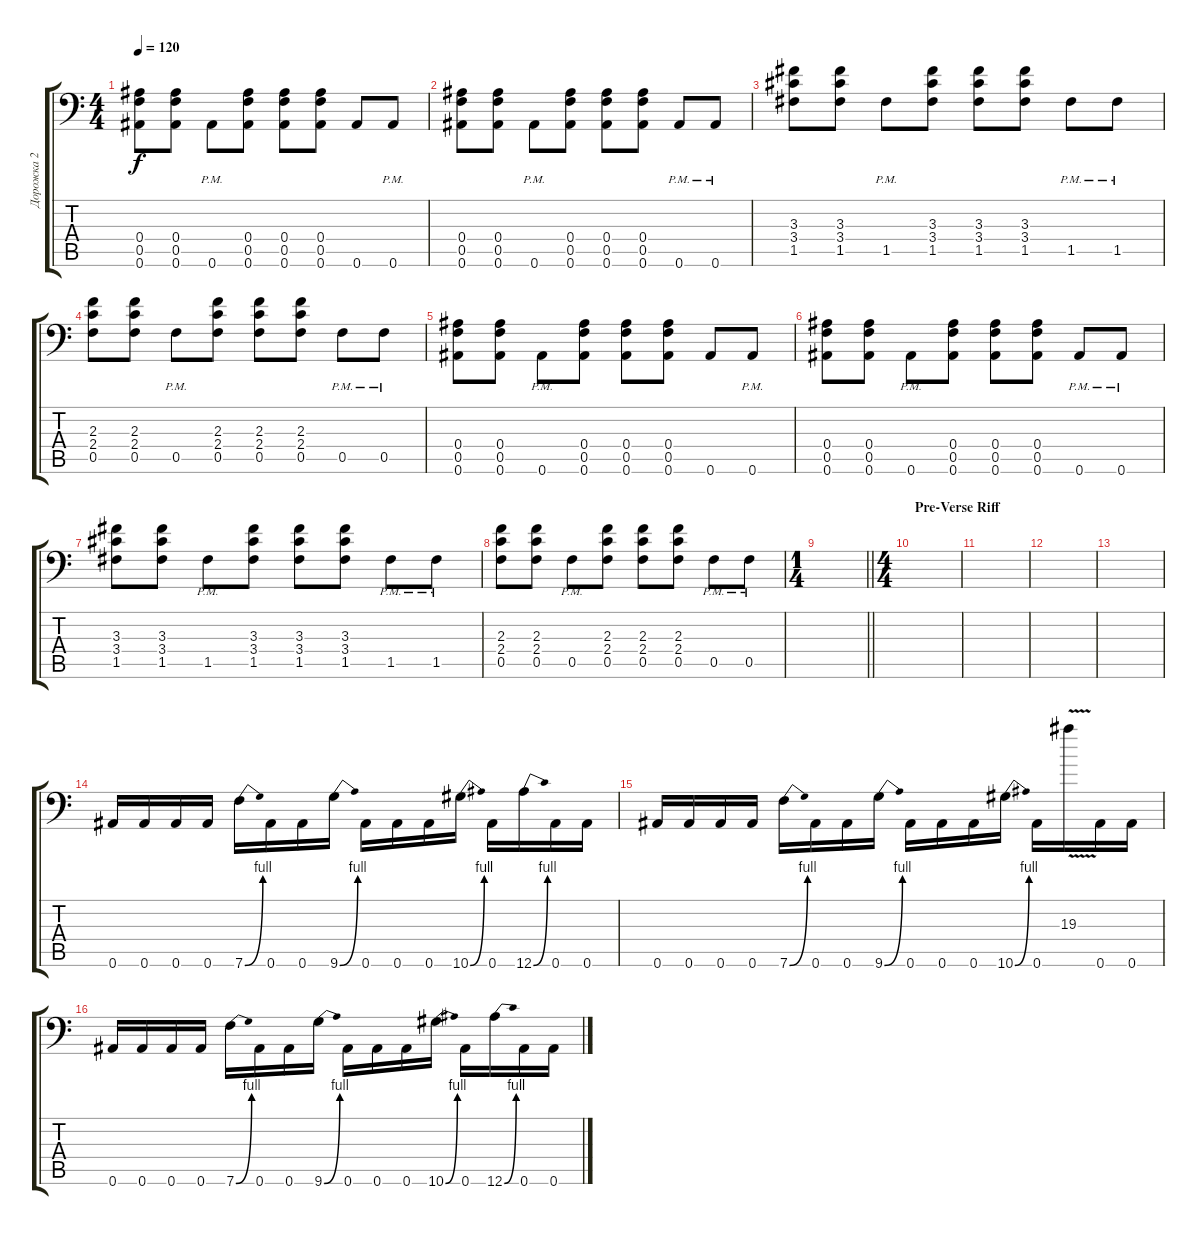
\track ("Дорожка 2" "Дорожка 2") {instrument distortionguitar}
\staff {score tabs}
\tuning (C4 G3 Eb3 Bb2 F2 Bb1) {hide}
\ts (4 4)
\tempo 120
\clef f4
\ks c
(0.4 0.5 0.6).8{dy f} (0.4 0.5 0.6).8 0.6{pm}.8 (0.4 0.5 0.6).8 (0.4 0.5 0.6).8 (0.4 0.5 0.6).8 0.6.8 0.6{pm}.8 |
(0.4 0.5 0.6).8 (0.4 0.5 0.6).8 0.6{pm}.8 (0.4 0.5 0.6).8 (0.4 0.5 0.6).8 (0.4 0.5 0.6).8 0.6{pm}.8 0.6{pm}.8 |
(3.3 3.4 1.5).8 (3.3 3.4 1.5).8 1.5{pm}.8 (3.3 3.4 1.5).8 (3.3 3.4 1.5).8 (3.3 3.4 1.5).8 1.5{pm}.8 1.5{pm}.8 |
(2.3 2.4 0.5).8 (2.3 2.4 0.5).8 0.5{pm}.8 (2.3 2.4 0.5).8 (2.3 2.4 0.5).8 (2.3 2.4 0.5).8 0.5{pm}.8 0.5{pm}.8 |
(0.4 0.5 0.6).8 (0.4 0.5 0.6).8 0.6{pm}.8 (0.4 0.5 0.6).8 (0.4 0.5 0.6).8 (0.4 0.5 0.6).8 0.6.8 0.6{pm}.8 |
(0.4 0.5 0.6).8 (0.4 0.5 0.6).8 0.6{pm}.8 (0.4 0.5 0.6).8 (0.4 0.5 0.6).8 (0.4 0.5 0.6).8 0.6{pm}.8 0.6{pm}.8 |
(3.3 3.4 1.5).8 (3.3 3.4 1.5).8 1.5{pm}.8 (3.3 3.4 1.5).8 (3.3 3.4 1.5).8 (3.3 3.4 1.5).8 1.5{pm}.8 1.5{pm}.8 |
(2.3 2.4 0.5).8 (2.3 2.4 0.5).8 0.5{pm}.8 (2.3 2.4 0.5).8 (2.3 2.4 0.5).8 (2.3 2.4 0.5).8 0.5{pm}.8 0.5{pm}.8 |
\ts (1 4)
\barLineRight lightlight
|
\ts (4 4)
\section ("" "Pre-Verse Riff")
|
|
|
|
0.6.16 0.6.16 0.6.16 0.6.16 7.6{be (bend 0 0 60 4)}.16 0.6.16 0.6.16 9.6{be (bend 0 0 60 4)}.16 0.6.16 0.6.16 0.6.16 10.6{be (bend 0 0 60 4)}.16 0.6.16 12.6{be (bend 0 0 60 4)}.16 0.6.16 0.6.16 |
0.6.16 0.6.16 0.6.16 0.6.16 7.6{be (bend 0 0 60 4)}.16 0.6.16 0.6.16 9.6{be (bend 0 0 60 4)}.16 0.6.16 0.6.16 0.6.16 10.6{be (bend 0 0 60 4)}.16 0.6.16 19.3{v}.16 0.6.16 0.6.16 |
0.6.16 0.6.16 0.6.16 0.6.16 7.6{be (bend 0 0 60 4)}.16 0.6.16 0.6.16 9.6{be (bend 0 0 60 4)}.16 0.6.16 0.6.16 0.6.16 10.6{be (bend 0 0 60 4)}.16 0.6.16 12.6{be (bend 0 0 60 4)}.16 0.6.16 0.6.16
